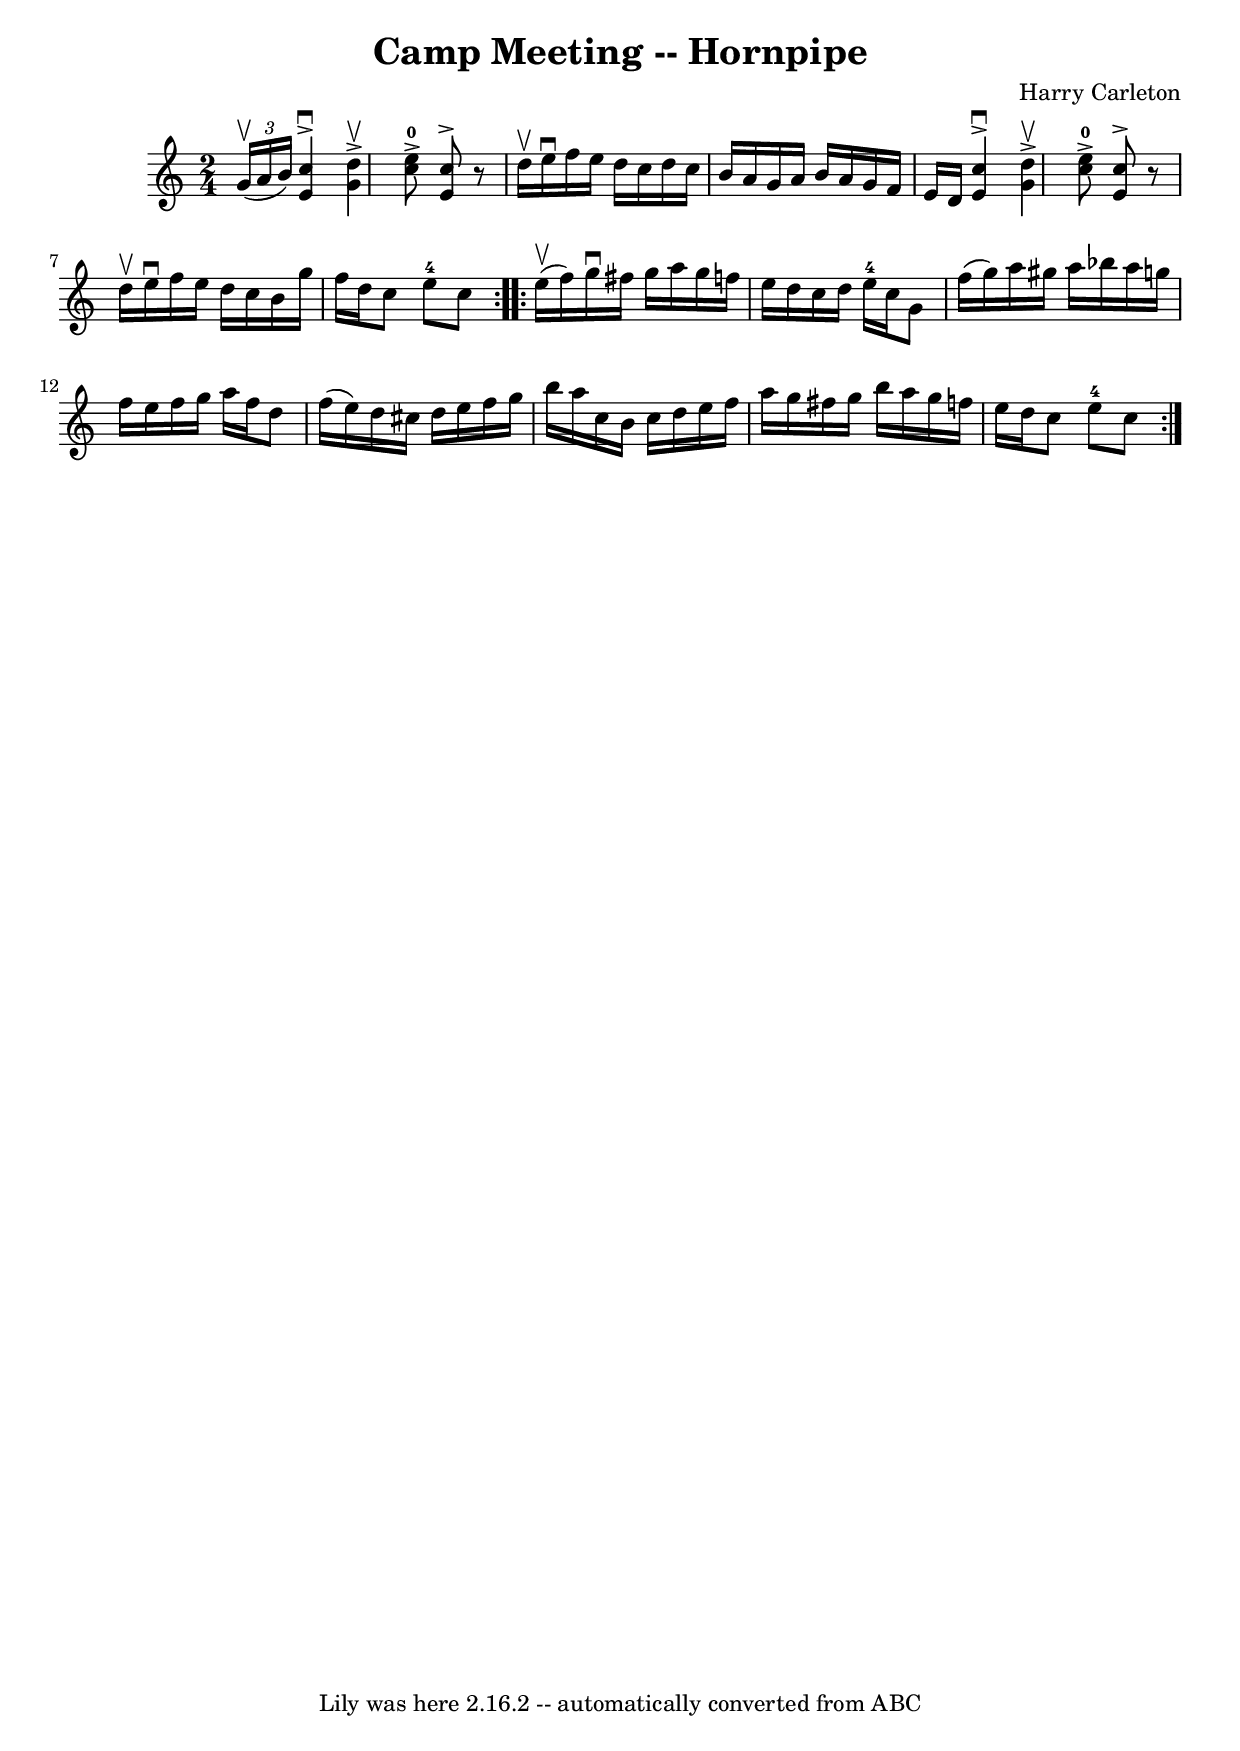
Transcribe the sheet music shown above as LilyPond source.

\version "2.16.2"
\include "Mammoth.ily"
\header {
  %% book = "Cole's 1000 Fiddle Tunes"
  composer = "Harry Carleton"
  crossRefNumber = "1"
  footnotes = ""
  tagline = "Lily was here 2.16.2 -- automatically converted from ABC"
  title = "Camp Meeting -- Hornpipe"

}
voicedefault =  {



  \repeat volta 2 {

    \time 2/4 
    \key c \major
    \times 2/3 { g'16 (^\upbow a'16 b'16)  	       }   |
    << c''4^\downbow^\accent e'4   >> << d''4^\upbow^\accent    					 g'4   >>  |
    << c''8-0^\accent e''8   >> << c''8^\accent e'8  				 >>   r8 d''16^\upbow e''16^\downbow  |
    f''16 e''16 d''16       c''16 d''16 c''16 b'16 a'16   |
    g'16 a'16 b'16         a'16 g'16 f'16 e'16 d'16   |
    << c''4^\downbow^\accent          e'4   >> << d''4^\upbow^\accent g'4   >>  |
    << c''8-0^\accent e''8   >> << c''8^\accent e'8   >>   r8 d''16^\upbow        e''16^\downbow  |
    f''16 e''16 d''16 c''16 b'16 g''16       f''16 d''16   |
    c''8 e''8-4 c''8  
  }     
  \repeat volta 2 {
         e''16 (^\upbow f''16)  |
    g''16^\downbow fis''16 g''16         a''16 g''16 f''!16 e''16 d''16   |
    c''16 d''16 e''16-4 c''16 g'8 f''16 (g''16) |
    a''16 gis''16 a''16      bes''16 a''16 g''!16 f''16 e''16   |
    f''16 g''16         a''16 f''16 d''8 f''16 (e''16)  |
    d''16 cis''16         d''16 e''16 f''16 g''16 b''16 a''16   |
    c''16 b'16         c''16 d''16 e''16 f''16 a''16 g''16   |
    fis''16 g''16      b''16 a''16 g''16 f''!16 e''16 d''16   |
    c''8 e''8-4 c''8  
  }   

}

\score{
  <<

    \context Staff="default"
    {
      \voicedefault 
      
    }

  >>
  \layout {
    
  }
  \midi {
  }

}
